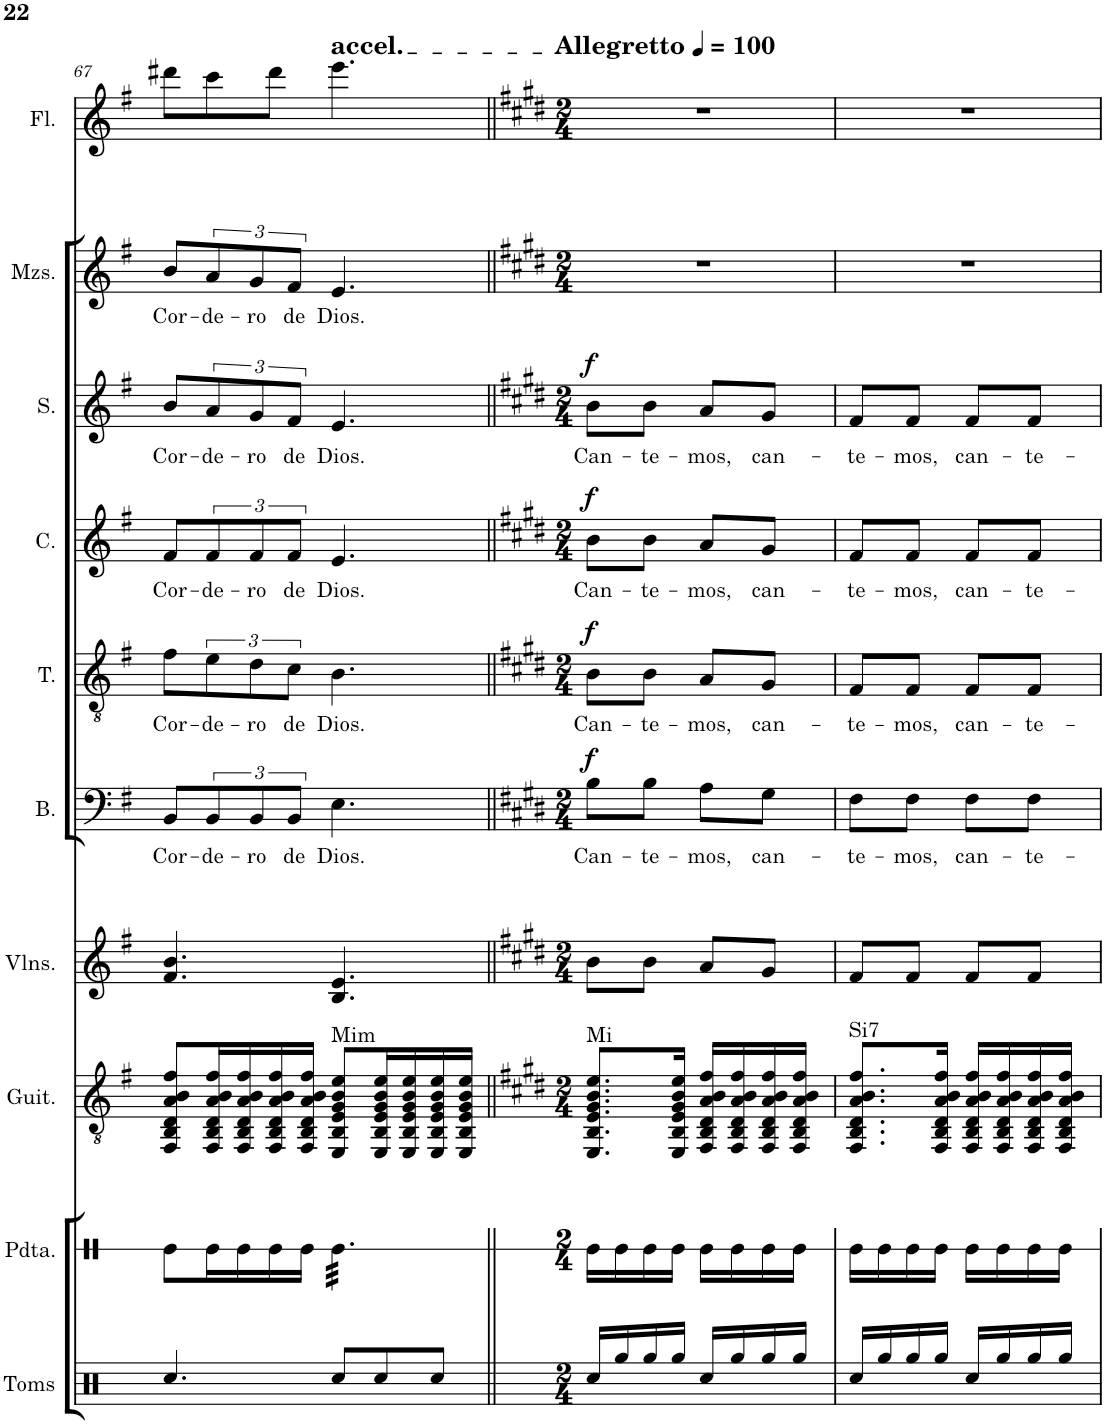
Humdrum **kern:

**kern	**kern	**kern	**harte	**kern	**kern	**text	**dynam	**kern	**text	**dynam	**kern	**text	**dynam	**kern	**text	**dynam	**kern	**text	**kern
*part10	*part9	*part8	*part8	*part7	*part6	*part6	*part6	*part5	*part5	*part5	*part4	*part4	*part4	*part3	*part3	*part3	*part2	*part2	*part1
*staff10	*staff9	*staff8	*	*staff7	*staff6	*staff6	*staff6	*staff5	*staff5	*staff5	*staff4	*staff4	*staff4	*staff3	*staff3	*staff3	*staff2	*staff2	*staff1
*I"Toms	*I"Pandereta	*I"Guitarra	*	*I"Violines	*I"Bajo	*	*	*I"Tenor	*	*	*I"Contralto	*	*	*I"Soprano	*	*	*I"Mezzo-soprano	*	*I"Flauta
*I'Toms	*I'Pdta.	*I'Guit.	*	*I'Vlns.	*I'B.	*	*	*I'T.	*	*	*I'C.	*	*	*I'S.	*	*	*I'Mzs.	*	*I'Fl.
!!LO:PB:g=z
*clefX	*clefX	*clefGv2	*	*clefG2	*clefF4	*	*	*clefGv2	*	*	*clefG2	*	*	*clefG2	*	*	*clefG2	*	*clefG2
*k[]	*k[]	*k[f#]	*	*k[f#]	*k[f#]	*	*	*k[f#]	*	*	*k[f#]	*	*	*k[f#]	*	*	*k[f#]	*	*k[f#]
*M6/8	*M6/8	*M6/8	*	*M6/8	*M6/8	*	*	*M6/8	*	*	*M6/8	*	*	*M6/8	*	*	*M6/8	*	*M6/8
=67	=67	=67	=67	=67	=67	=67	=67	=67	=67	=67	=67	=67	=67	=67	=67	=67	=67	=67	=67
!	!	!	!	!	!	!LO:LY:b	!	!	!LO:LY:b	!	!	!LO:LY:b	!	!	!LO:LY:b	!	!	!LO:LY:b	!
4.Rcc/	8Re\L	8FF#/ 8BB/ 8D/ 8A/ 8B/ 8f#/L	.	4.f#/ 4.b/	8BB/L	Cor-	.	8f#\L	Cor-	.	8f#/L	Cor-	.	8b/L	Cor-	.	8b/L	Cor-	8ddd#X\L
!	!	!	!	!	!	!LO:LY:b	!	!	!LO:LY:b	!	!	!LO:LY:b	!	!	!LO:LY:b	!	!	!LO:LY:b	!
.	16Re\L	16FF#/ 16BB/ 16D/ 16A/ 16B/ 16f#/L	.	.	12BB/	-de-	.	12e\	-de-	.	12f#/	-de-	.	12a/	-de-	.	12a/	-de-	8ccc\
.	16Re\	16FF#/ 16BB/ 16D/ 16A/ 16B/ 16f#/	.	.	.	.	.	.	.	.	.	.	.	.	.	.	.	.	.
!	!	!	!	!	!	!LO:LY:b	!	!	!LO:LY:b	!	!	!LO:LY:b	!	!	!LO:LY:b	!	!	!LO:LY:b	!
.	.	.	.	.	12BB/	-ro	.	12d\	-ro	.	12f#/	-ro	.	12g/	-ro	.	12g/	-ro	.
.	16Re\	16FF#/ 16BB/ 16D/ 16A/ 16B/ 16f#/	.	.	.	.	.	.	.	.	.	.	.	.	.	.	.	.	8ddd#\J
!	!	!	!	!	!	!LO:LY:b	!	!	!LO:LY:b	!	!	!LO:LY:b	!	!	!LO:LY:b	!	!	!LO:LY:b	!
.	.	.	.	.	12BB/J	de	.	12c\J	de	.	12f#/J	de	.	12f#/J	de	.	12f#/J	de	.
.	16Re\JJ	16FF#/ 16BB/ 16D/ 16A/ 16B/ 16f#/JJ	.	.	.	.	.	.	.	.	.	.	.	.	.	.	.	.	.
!	!	!	!	!	!	!	!	!	!	!	!	!	!	!	!	!	!	!	!LO:TX:a:t=accel.
!	!	!	!LO:H:kt=Mim	!	!	!LO:LY:b	!	!	!LO:LY:b	!	!	!LO:LY:b	!	!	!LO:LY:b	!	!	!LO:LY:b	!
*	*tremolo	*	*	*	*	*	*	*	*	*	*	*	*	*	*	*	*	*	*
8Rcc/L	32Re\LLL	8EE/ 8BB/ 8E/ 8G/ 8B/ 8e/L	N	4.B/ 4.e/	4.E\	Dios.	.	4.B\	Dios.	.	4.e/	Dios.	.	4.e/	Dios.	.	4.e/	Dios.	4.eee\
.	32Re\	.	.	.	.	.	.	.	.	.	.	.	.	.	.	.	.	.	.
.	32Re\	.	.	.	.	.	.	.	.	.	.	.	.	.	.	.	.	.	.
.	32Re\	.	.	.	.	.	.	.	.	.	.	.	.	.	.	.	.	.	.
8Rcc/	32Re\	16EE/ 16BB/ 16E/ 16G/ 16B/ 16e/L	.	.	.	.	.	.	.	.	.	.	.	.	.	.	.	.	.
.	32Re\	.	.	.	.	.	.	.	.	.	.	.	.	.	.	.	.	.	.
.	32Re\	16EE/ 16BB/ 16E/ 16G/ 16B/ 16e/	.	.	.	.	.	.	.	.	.	.	.	.	.	.	.	.	.
.	32Re\	.	.	.	.	.	.	.	.	.	.	.	.	.	.	.	.	.	.
8Rcc/J	32Re\	16EE/ 16BB/ 16E/ 16G/ 16B/ 16e/	.	.	.	.	.	.	.	.	.	.	.	.	.	.	.	.	.
.	32Re\	.	.	.	.	.	.	.	.	.	.	.	.	.	.	.	.	.	.
.	32Re\	16EE/ 16BB/ 16E/ 16G/ 16B/ 16e/JJ	.	.	.	.	.	.	.	.	.	.	.	.	.	.	.	.	.
.	32Re\JJJ	.	.	.	.	.	.	.	.	.	.	.	.	.	.	.	.	.	.
*	*Xtremolo	*	*	*	*	*	*	*	*	*	*	*	*	*	*	*	*	*	*
=68||	=68||	=68||	=68||	=68||	=68||	=68||	=68||	=68||	=68||	=68||	=68||	=68||	=68||	=68||	=68||	=68||	=68||	=68||	=68||
*	*	*k[f#c#g#d#]	*	*k[f#c#g#d#]	*k[f#c#g#d#]	*	*	*k[f#c#g#d#]	*	*	*k[f#c#g#d#]	*	*	*k[f#c#g#d#]	*	*	*k[f#c#g#d#]	*	*k[f#c#g#d#]
*M2/4	*M2/4	*M2/4	*	*M2/4	*M2/4	*	*	*M2/4	*	*	*M2/4	*	*	*M2/4	*	*	*M2/4	*	*M2/4
*	*	*	*	*	*	*	*	*	*	*	*	*	*	*	*	*	*	*	*MM100
!	!	!	!	!	!	!	!	!	!	!	!	!	!	!	!	!	!	!	!LO:TX:a:B:t=Allegretto
!	!	!	!LO:H:kt=Mi	!	!	!LO:LY:b	!LO:DY:a	!	!LO:LY:b	!LO:DY:a	!	!LO:LY:b	!LO:DY:a	!	!LO:LY:b	!LO:DY:a	!	!	!
16Rcc/LL	16Re\LL	8.EE/ 8.BB/ 8.E/ 8.G#/ 8.B/ 8.e/L	N	8b\L	8B\L	Can-	f	8B\L	Can-	f	8b\L	Can-	f	8b\L	Can-	f	2r	.	2r
16Rgg/	16Re\	.	.	.	.	.	.	.	.	.	.	.	.	.	.	.	.	.	.
!	!	!	!	!	!	!LO:LY:b	!	!	!LO:LY:b	!	!	!LO:LY:b	!	!	!LO:LY:b	!	!	!	!
16Rgg/	16Re\	.	.	8b\J	8B\J	-te-	.	8B\J	-te-	.	8b\J	-te-	.	8b\J	-te-	.	.	.	.
16Rgg/JJ	16Re\JJ	16EE/ 16BB/ 16E/ 16G#/ 16B/ 16e/Jk	.	.	.	.	.	.	.	.	.	.	.	.	.	.	.	.	.
!	!	!	!	!	!	!LO:LY:b	!	!	!LO:LY:b	!	!	!LO:LY:b	!	!	!LO:LY:b	!	!	!	!
16Rcc/LL	16Re\LL	16FF#/ 16BB/ 16D#/ 16A/ 16B/ 16f#/LL	.	8a/L	8A\L	-mos,	.	8A/L	-mos,	.	8a/L	-mos,	.	8a/L	-mos,	.	.	.	.
16Rgg/	16Re\	16FF#/ 16BB/ 16D#/ 16A/ 16B/ 16f#/	.	.	.	.	.	.	.	.	.	.	.	.	.	.	.	.	.
!	!	!	!	!	!	!LO:LY:b	!	!	!LO:LY:b	!	!	!LO:LY:b	!	!	!LO:LY:b	!	!	!	!
16Rgg/	16Re\	16FF#/ 16BB/ 16D#/ 16A/ 16B/ 16f#/	.	8g#/J	8G#\J	can-	.	8G#/J	can-	.	8g#/J	can-	.	8g#/J	can-	.	.	.	.
16Rgg/JJ	16Re\JJ	16FF#/ 16BB/ 16D#/ 16A/ 16B/ 16f#/JJ	.	.	.	.	.	.	.	.	.	.	.	.	.	.	.	.	.
=69	=69	=69	=69	=69	=69	=69	=69	=69	=69	=69	=69	=69	=69	=69	=69	=69	=69	=69	=69
!	!	!	!LO:H:kt=Si7	!	!	!LO:LY:b	!	!	!LO:LY:b	!	!	!LO:LY:b	!	!	!LO:LY:b	!	!	!	!
16Rcc/LL	16Re\LL	8.FF#/ 8.BB/ 8.D#/ 8.A/ 8.B/ 8.f#/L	N	8f#/L	8F#\L	-te-	.	8F#/L	-te-	.	8f#/L	-te-	.	8f#/L	-te-	.	2r	.	2r
16Rgg/	16Re\	.	.	.	.	.	.	.	.	.	.	.	.	.	.	.	.	.	.
!	!	!	!	!	!	!LO:LY:b	!	!	!LO:LY:b	!	!	!LO:LY:b	!	!	!LO:LY:b	!	!	!	!
16Rgg/	16Re\	.	.	8f#/J	8F#\J	-mos,	.	8F#/J	-mos,	.	8f#/J	-mos,	.	8f#/J	-mos,	.	.	.	.
16Rgg/JJ	16Re\JJ	16FF#/ 16BB/ 16D#/ 16A/ 16B/ 16f#/Jk	.	.	.	.	.	.	.	.	.	.	.	.	.	.	.	.	.
!	!	!	!	!	!	!LO:LY:b	!	!	!LO:LY:b	!	!	!LO:LY:b	!	!	!LO:LY:b	!	!	!	!
16Rcc/LL	16Re\LL	16FF#/ 16BB/ 16D#/ 16A/ 16B/ 16f#/LL	.	8f#/L	8F#\L	can-	.	8F#/L	can-	.	8f#/L	can-	.	8f#/L	can-	.	.	.	.
16Rgg/	16Re\	16FF#/ 16BB/ 16D#/ 16A/ 16B/ 16f#/	.	.	.	.	.	.	.	.	.	.	.	.	.	.	.	.	.
!	!	!	!	!	!	!LO:LY:b	!	!	!LO:LY:b	!	!	!LO:LY:b	!	!	!LO:LY:b	!	!	!	!
16Rgg/	16Re\	16FF#/ 16BB/ 16D#/ 16A/ 16B/ 16f#/	.	8f#/J	8F#\J	-te-	.	8F#/J	-te-	.	8f#/J	-te-	.	8f#/J	-te-	.	.	.	.
16Rgg/JJ	16Re\JJ	16FF#/ 16BB/ 16D#/ 16A/ 16B/ 16f#/JJ	.	.	.	.	.	.	.	.	.	.	.	.	.	.	.	.	.
=	=	=	=	=	=	=	=	=	=	=	=	=	=	=	=	=	=	=	=
*-	*-	*-	*-	*-	*-	*-	*-	*-	*-	*-	*-	*-	*-	*-	*-	*-	*-	*-	*-
